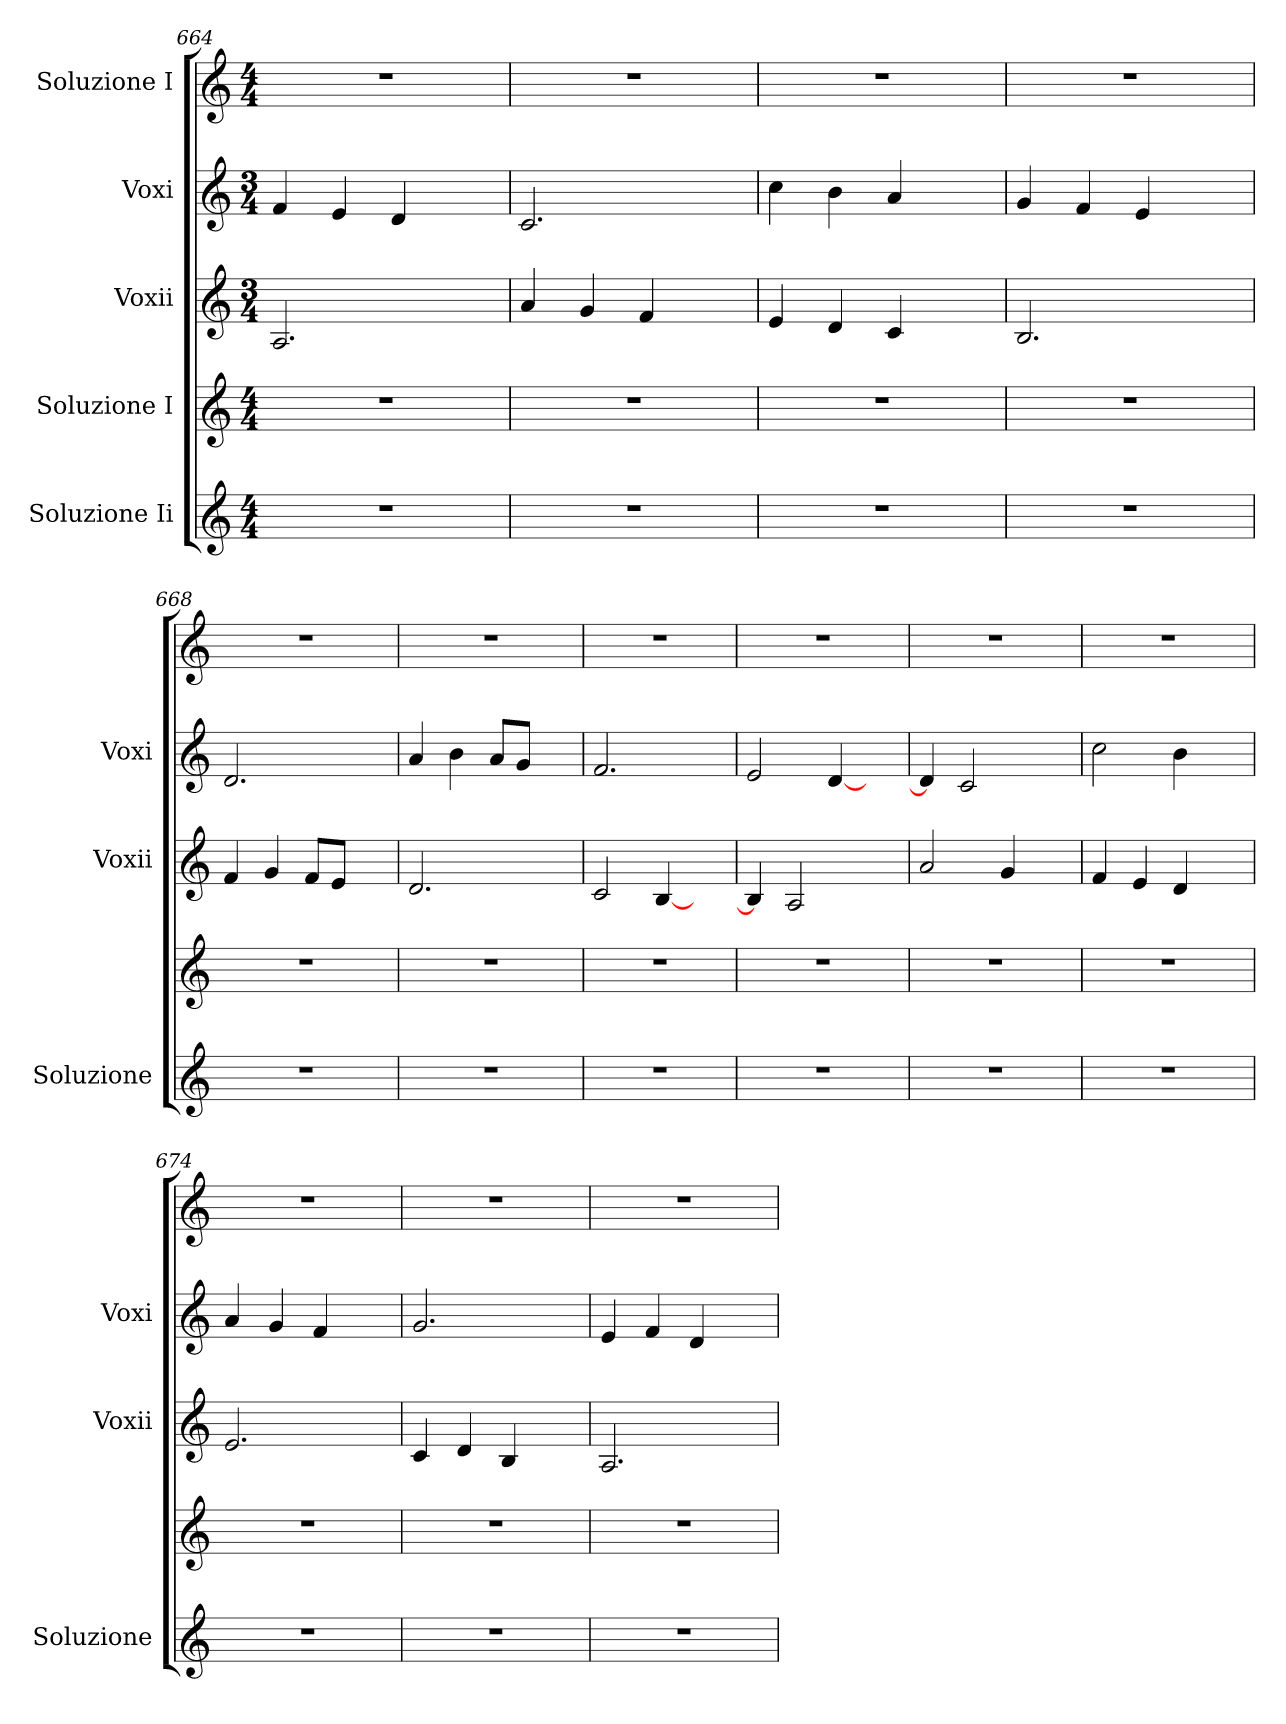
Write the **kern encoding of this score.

**kern	**kern	**kern	**kern	**kern
*part5	*part4	*part3	*part2	*part1
*staff5	*staff4	*staff3	*staff2	*staff1
*I"Soluzione Ii	*I"Soluzione I	*I"Voxii	*I"Voxi	*I"Soluzione I
*I'Soluzione	*	*I'Voxii	*I'Voxi	*
*clefG2	*clefG2	*clefG2	*clefG2	*clefG2
*k[]	*k[]	*k[]	*k[]	*k[]
*C:	*C:	*C:	*C:	*C:
*M4/4	*M4/4	*M3/4	*M3/4	*M4/4
=664	=664	=664	=664	=664
1r	1r	2.A/	4f/	1r
.	.	.	4e/	.
.	.	.	4d/	.
.	.	4ryy	4ryy	.
=665	=665	=665	=665	=665
1r	1r	4a/	2.c/	1r
.	.	4g/	.	.
.	.	4f/	.	.
.	.	4ryy	4ryy	.
!!LO:LB:g=z
=666	=666	=666	=666	=666
1r	1r	4e/	4cc\	1r
.	.	4d/	4b\	.
.	.	4c/	4a/	.
.	.	4ryy	4ryy	.
=667	=667	=667	=667	=667
1r	1r	2.B/	4g/	1r
.	.	.	4f/	.
.	.	.	4e/	.
.	.	4ryy	4ryy	.
=668	=668	=668	=668	=668
1r	1r	4f/	2.d/	1r
.	.	4g/	.	.
.	.	8f/L	.	.
.	.	8e/J	.	.
.	.	4ryy	4ryy	.
=669	=669	=669	=669	=669
1r	1r	2.d/	4a/	1r
.	.	.	4b\	.
.	.	.	8a/L	.
.	.	.	8g/J	.
.	.	4ryy	4ryy	.
=670	=670	=670	=670	=670
1r	1r	2c/	2.f/	1r
.	.	[<4B/	.	.
.	.	4ryy	4ryy	.
=671	=671	=671	=671	=671
1r	1r	4B/]	2e/	1r
.	.	2A/	.	.
.	.	.	[<4d/	.
.	.	4ryy	4ryy	.
=672	=672	=672	=672	=672
1r	1r	2a/	4d/]	1r
.	.	.	2c/	.
.	.	4g/	.	.
.	.	4ryy	4ryy	.
!!LO:LB:g=z
=673	=673	=673	=673	=673
1r	1r	4f/	2cc\	1r
.	.	4e/	.	.
.	.	4d/	4b\	.
.	.	4ryy	4ryy	.
=674	=674	=674	=674	=674
1r	1r	2.e/	4a/	1r
.	.	.	4g/	.
.	.	.	4f/	.
.	.	4ryy	4ryy	.
=675	=675	=675	=675	=675
1r	1r	4c/	2.g/	1r
.	.	4d/	.	.
.	.	4B/	.	.
.	.	4ryy	4ryy	.
=676	=676	=676	=676	=676
1r	1r	2.A/	4e/	1r
.	.	.	4f/	.
.	.	.	4d/	.
.	.	4ryy	4ryy	.
=	=	=	=	=
*-	*-	*-	*-	*-
